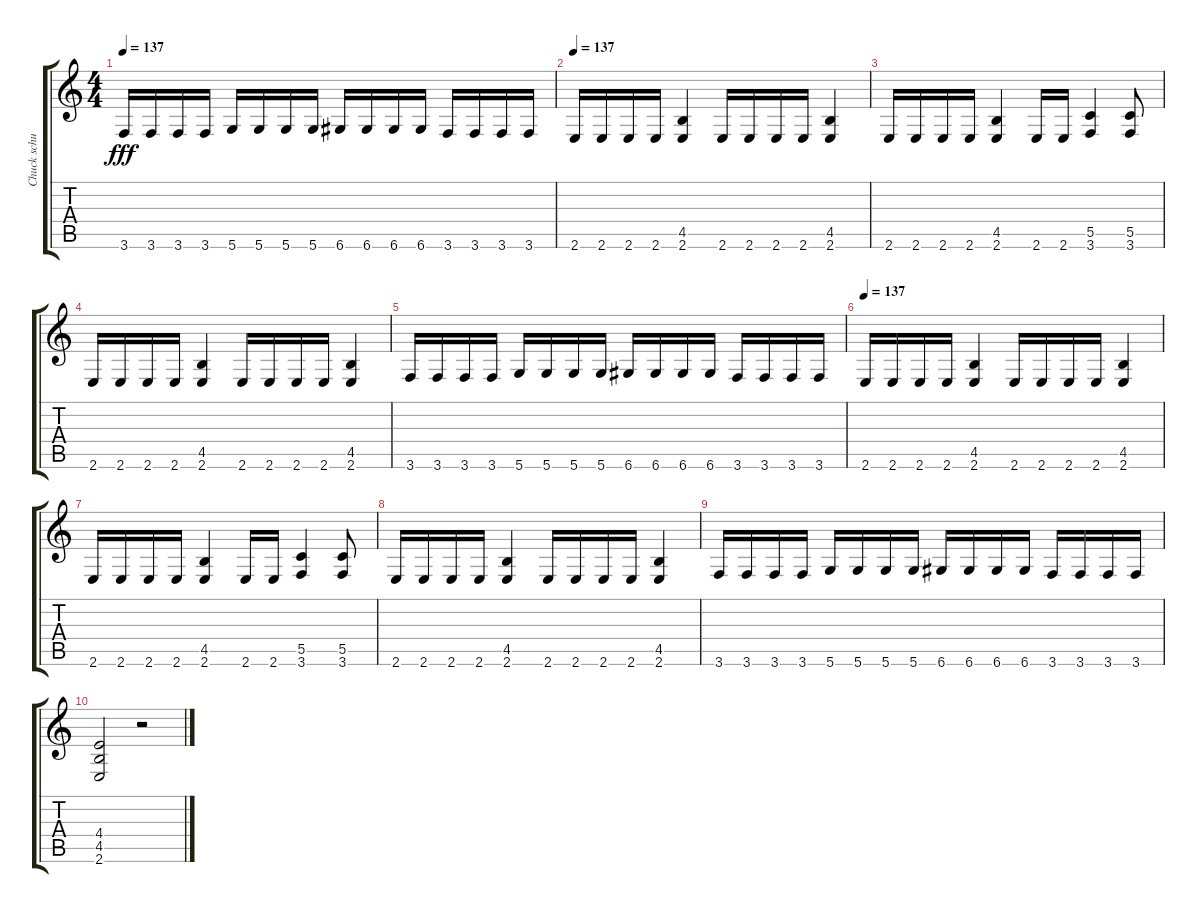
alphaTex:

\track ("Chuck schuldiner" "Chuck schu") {instrument distortionguitar}
\staff {score tabs}
\tuning (D4 A3 F3 C3 G2 D2) {hide}
\ts (4 4)
\tempo 137
\clef g2
\ks c
3.6.16{dy fff} 3.6.16 3.6.16 3.6.16 5.6.16 5.6.16 5.6.16 5.6.16 6.6.16 6.6.16 6.6.16 6.6.16 3.6.16 3.6.16 3.6.16 3.6.16 |
\tempo 137
2.6.16 2.6.16 2.6.16 2.6.16 (4.5 2.6).4 2.6.16 2.6.16 2.6.16 2.6.16 (4.5 2.6).4 |
2.6.16 2.6.16 2.6.16 2.6.16 (4.5 2.6).4 2.6.16 2.6.16 (5.5 3.6).4 (5.5 3.6).8 |
2.6.16 2.6.16 2.6.16 2.6.16 (4.5 2.6).4 2.6.16 2.6.16 2.6.16 2.6.16 (4.5 2.6).4 |
3.6.16 3.6.16 3.6.16 3.6.16 5.6.16 5.6.16 5.6.16 5.6.16 6.6.16 6.6.16 6.6.16 6.6.16 3.6.16 3.6.16 3.6.16 3.6.16 |
\tempo 137
2.6.16 2.6.16 2.6.16 2.6.16 (4.5 2.6).4 2.6.16 2.6.16 2.6.16 2.6.16 (4.5 2.6).4 |
2.6.16 2.6.16 2.6.16 2.6.16 (4.5 2.6).4 2.6.16 2.6.16 (5.5 3.6).4 (5.5 3.6).8 |
2.6.16 2.6.16 2.6.16 2.6.16 (4.5 2.6).4 2.6.16 2.6.16 2.6.16 2.6.16 (4.5 2.6).4 |
3.6.16 3.6.16 3.6.16 3.6.16 5.6.16 5.6.16 5.6.16 5.6.16 6.6.16 6.6.16 6.6.16 6.6.16 3.6.16 3.6.16 3.6.16 3.6.16 |
(4.4 4.5 2.6).2 r.2
